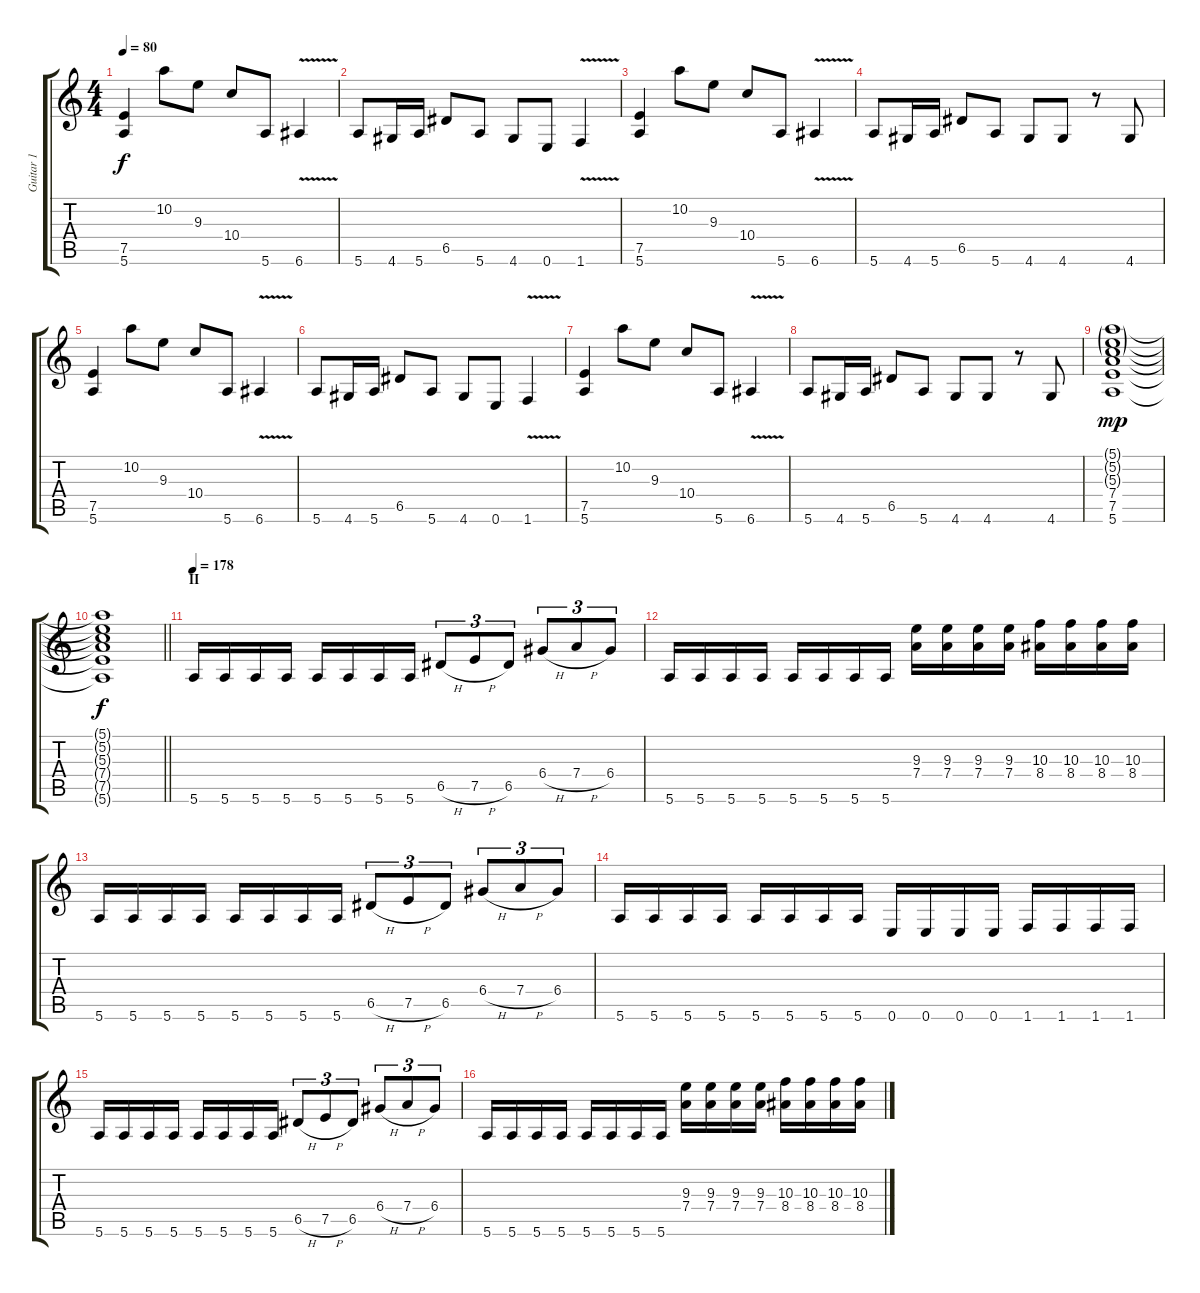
\track ("Guitar 1" "Guitar 1") {instrument distortionguitar}
\staff {score tabs}
\tuning (E4 B3 G3 D3 A2 E2) {hide}
\ts (4 4)
\tempo 80
\clef g2
\ks c
(7.5 5.6).4{dy f} 10.2.8 9.3.8 10.4.8 5.6.8 6.6{v}.4 |
5.6.8 4.6.16 5.6.16 6.5.8 5.6.8 4.6.8 0.6.8 1.6{v}.4 |
(7.5 5.6).4 10.2.8 9.3.8 10.4.8 5.6.8 6.6{v}.4 |
5.6.8 4.6.16 5.6.16 6.5.8 5.6.8 4.6.8 4.6.8 r.8 4.6.8 |
(7.5 5.6).4 10.2.8 9.3.8 10.4.8 5.6.8 6.6{v}.4 |
5.6.8 4.6.16 5.6.16 6.5.8 5.6.8 4.6.8 0.6.8 1.6{v}.4 |
(7.5 5.6).4 10.2.8 9.3.8 10.4.8 5.6.8 6.6{v}.4 |
5.6.8 4.6.16 5.6.16 6.5.8 5.6.8 4.6.8 4.6.8 r.8 4.6.8 |
(5.1{g} 5.2{g} 5.3{g} 7.4 7.5 5.6).1{dy mp} |
\barLineRight lightlight
(5.1{t} 5.2{t} 5.3{t} 7.4{t} 7.5{t} 5.6{t}).1{dy f} |
\section ("" "II")
\tempo 178
5.6.16 5.6.16 5.6.16 5.6.16 5.6.16 5.6.16 5.6.16 5.6.16 6.5{h}.8{tu (3 2)} 7.5{h}.8{tu (3 2)} 6.5.8{tu (3 2)} 6.4{h}.8{tu (3 2)} 7.4{h}.8{tu (3 2)} 6.4.8{tu (3 2)} |
5.6.16 5.6.16 5.6.16 5.6.16 5.6.16 5.6.16 5.6.16 5.6.16 (9.3 7.4).16 (9.3 7.4).16 (9.3 7.4).16 (9.3 7.4).16 (10.3 8.4).16 (10.3 8.4).16 (10.3 8.4).16 (10.3 8.4).16 |
5.6.16 5.6.16 5.6.16 5.6.16 5.6.16 5.6.16 5.6.16 5.6.16 6.5{h}.8{tu (3 2)} 7.5{h}.8{tu (3 2)} 6.5.8{tu (3 2)} 6.4{h}.8{tu (3 2)} 7.4{h}.8{tu (3 2)} 6.4.8{tu (3 2)} |
5.6.16 5.6.16 5.6.16 5.6.16 5.6.16 5.6.16 5.6.16 5.6.16 0.6.16 0.6.16 0.6.16 0.6.16 1.6.16 1.6.16 1.6.16 1.6.16 |
5.6.16 5.6.16 5.6.16 5.6.16 5.6.16 5.6.16 5.6.16 5.6.16 6.5{h}.8{tu (3 2)} 7.5{h}.8{tu (3 2)} 6.5.8{tu (3 2)} 6.4{h}.8{tu (3 2)} 7.4{h}.8{tu (3 2)} 6.4.8{tu (3 2)} |
5.6.16 5.6.16 5.6.16 5.6.16 5.6.16 5.6.16 5.6.16 5.6.16 (9.3 7.4).16 (9.3 7.4).16 (9.3 7.4).16 (9.3 7.4).16 (10.3 8.4).16 (10.3 8.4).16 (10.3 8.4).16 (10.3 8.4).16
